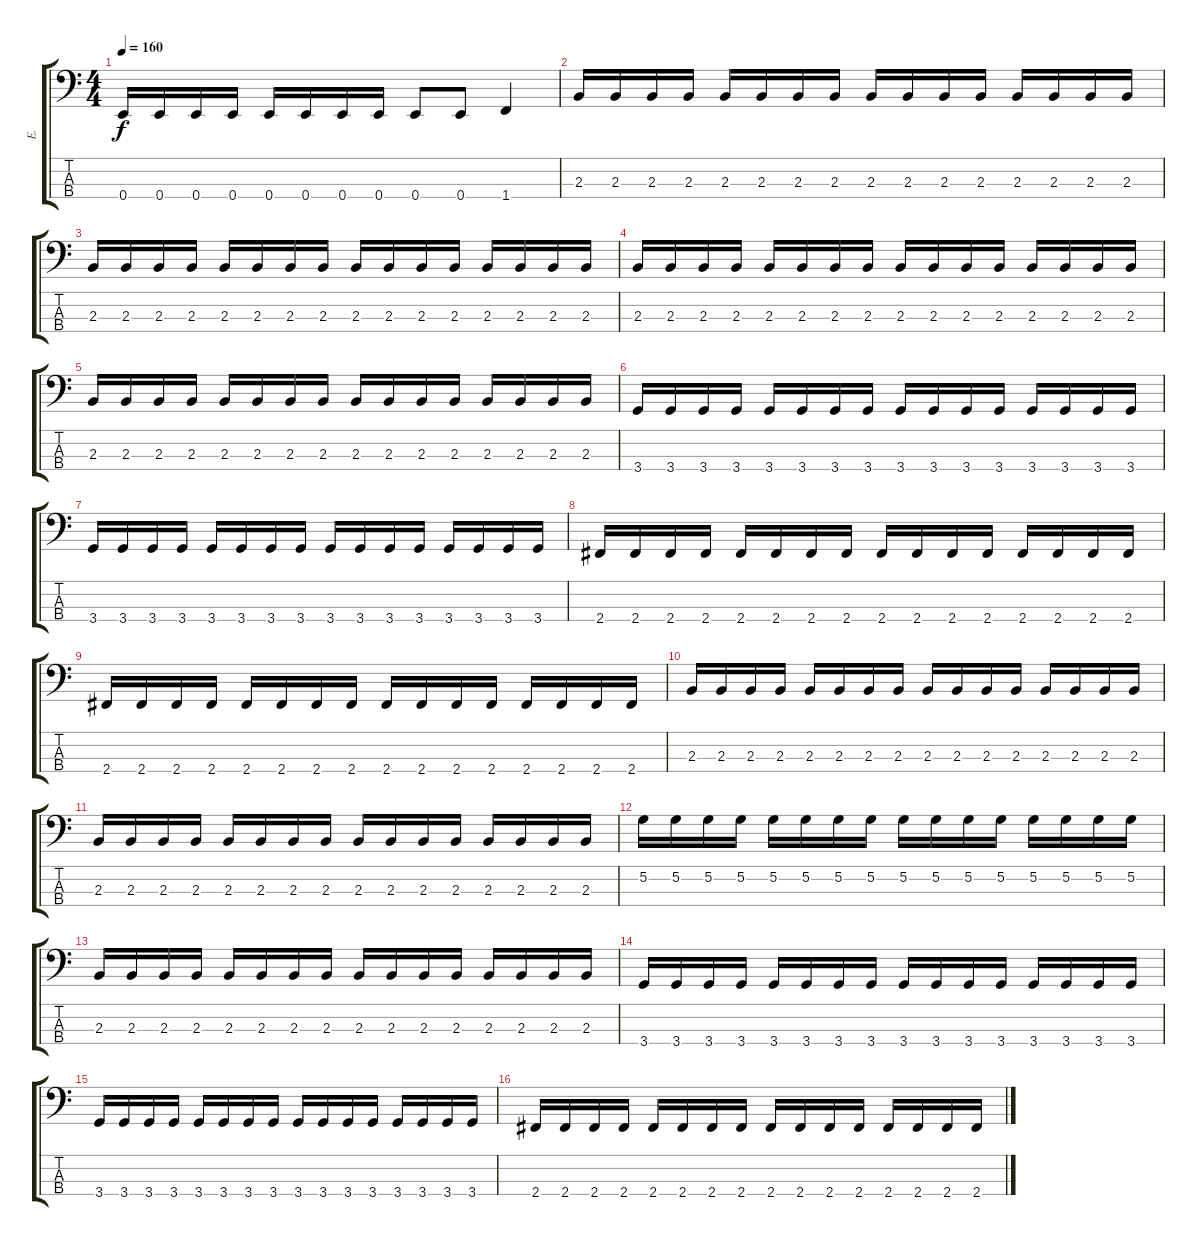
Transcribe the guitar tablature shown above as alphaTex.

\track ("E." "E.") {instrument electricbassfinger}
\staff {score tabs}
\tuning (G2 D2 A1 E1) {hide}
\ts (4 4)
\tempo 160
\clef f4
\ks c
0.4.16{dy f} 0.4.16 0.4.16 0.4.16 0.4.16 0.4.16 0.4.16 0.4.16 0.4.8 0.4.8 1.4.4 |
2.3.16 2.3.16 2.3.16 2.3.16 2.3.16 2.3.16 2.3.16 2.3.16 2.3.16 2.3.16 2.3.16 2.3.16 2.3.16 2.3.16 2.3.16 2.3.16 |
2.3.16 2.3.16 2.3.16 2.3.16 2.3.16 2.3.16 2.3.16 2.3.16 2.3.16 2.3.16 2.3.16 2.3.16 2.3.16 2.3.16 2.3.16 2.3.16 |
2.3.16 2.3.16 2.3.16 2.3.16 2.3.16 2.3.16 2.3.16 2.3.16 2.3.16 2.3.16 2.3.16 2.3.16 2.3.16 2.3.16 2.3.16 2.3.16 |
2.3.16 2.3.16 2.3.16 2.3.16 2.3.16 2.3.16 2.3.16 2.3.16 2.3.16 2.3.16 2.3.16 2.3.16 2.3.16 2.3.16 2.3.16 2.3.16 |
3.4.16 3.4.16 3.4.16 3.4.16 3.4.16 3.4.16 3.4.16 3.4.16 3.4.16 3.4.16 3.4.16 3.4.16 3.4.16 3.4.16 3.4.16 3.4.16 |
3.4.16 3.4.16 3.4.16 3.4.16 3.4.16 3.4.16 3.4.16 3.4.16 3.4.16 3.4.16 3.4.16 3.4.16 3.4.16 3.4.16 3.4.16 3.4.16 |
2.4.16 2.4.16 2.4.16 2.4.16 2.4.16 2.4.16 2.4.16 2.4.16 2.4.16 2.4.16 2.4.16 2.4.16 2.4.16 2.4.16 2.4.16 2.4.16 |
2.4.16 2.4.16 2.4.16 2.4.16 2.4.16 2.4.16 2.4.16 2.4.16 2.4.16 2.4.16 2.4.16 2.4.16 2.4.16 2.4.16 2.4.16 2.4.16 |
2.3.16 2.3.16 2.3.16 2.3.16 2.3.16 2.3.16 2.3.16 2.3.16 2.3.16 2.3.16 2.3.16 2.3.16 2.3.16 2.3.16 2.3.16 2.3.16 |
2.3.16 2.3.16 2.3.16 2.3.16 2.3.16 2.3.16 2.3.16 2.3.16 2.3.16 2.3.16 2.3.16 2.3.16 2.3.16 2.3.16 2.3.16 2.3.16 |
5.2.16 5.2.16 5.2.16 5.2.16 5.2.16 5.2.16 5.2.16 5.2.16 5.2.16 5.2.16 5.2.16 5.2.16 5.2.16 5.2.16 5.2.16 5.2.16 |
2.3.16 2.3.16 2.3.16 2.3.16 2.3.16 2.3.16 2.3.16 2.3.16 2.3.16 2.3.16 2.3.16 2.3.16 2.3.16 2.3.16 2.3.16 2.3.16 |
3.4.16 3.4.16 3.4.16 3.4.16 3.4.16 3.4.16 3.4.16 3.4.16 3.4.16 3.4.16 3.4.16 3.4.16 3.4.16 3.4.16 3.4.16 3.4.16 |
3.4.16 3.4.16 3.4.16 3.4.16 3.4.16 3.4.16 3.4.16 3.4.16 3.4.16 3.4.16 3.4.16 3.4.16 3.4.16 3.4.16 3.4.16 3.4.16 |
2.4.16 2.4.16 2.4.16 2.4.16 2.4.16 2.4.16 2.4.16 2.4.16 2.4.16 2.4.16 2.4.16 2.4.16 2.4.16 2.4.16 2.4.16 2.4.16
